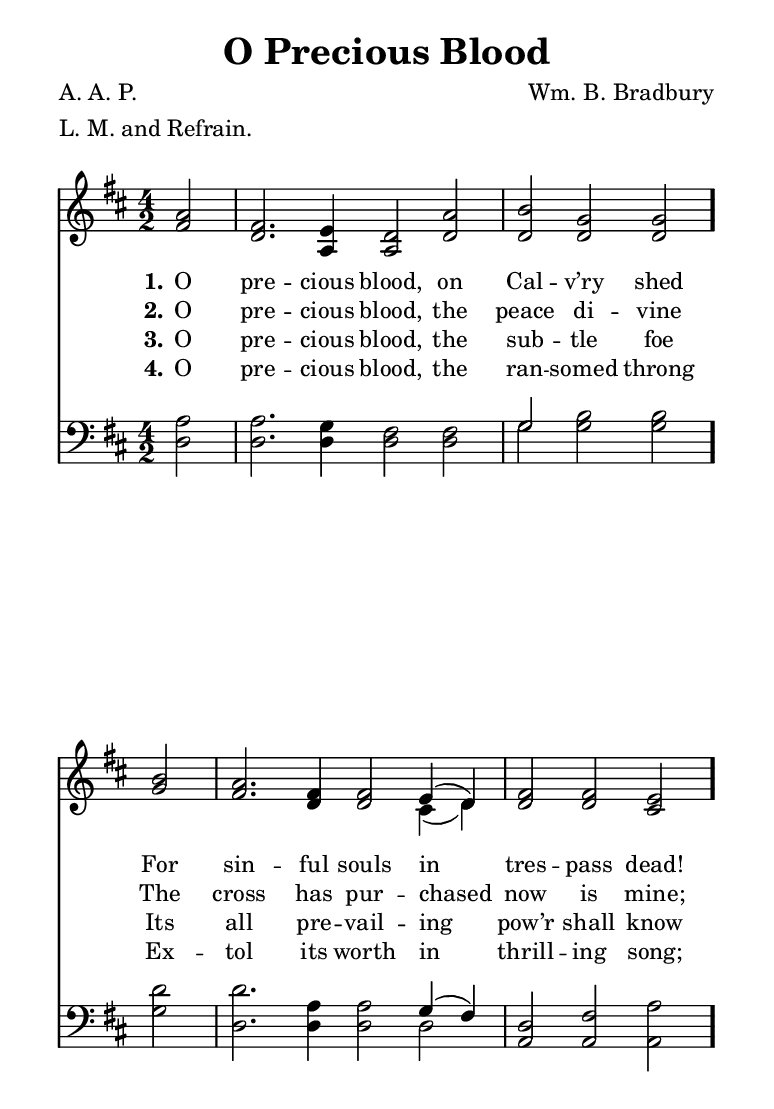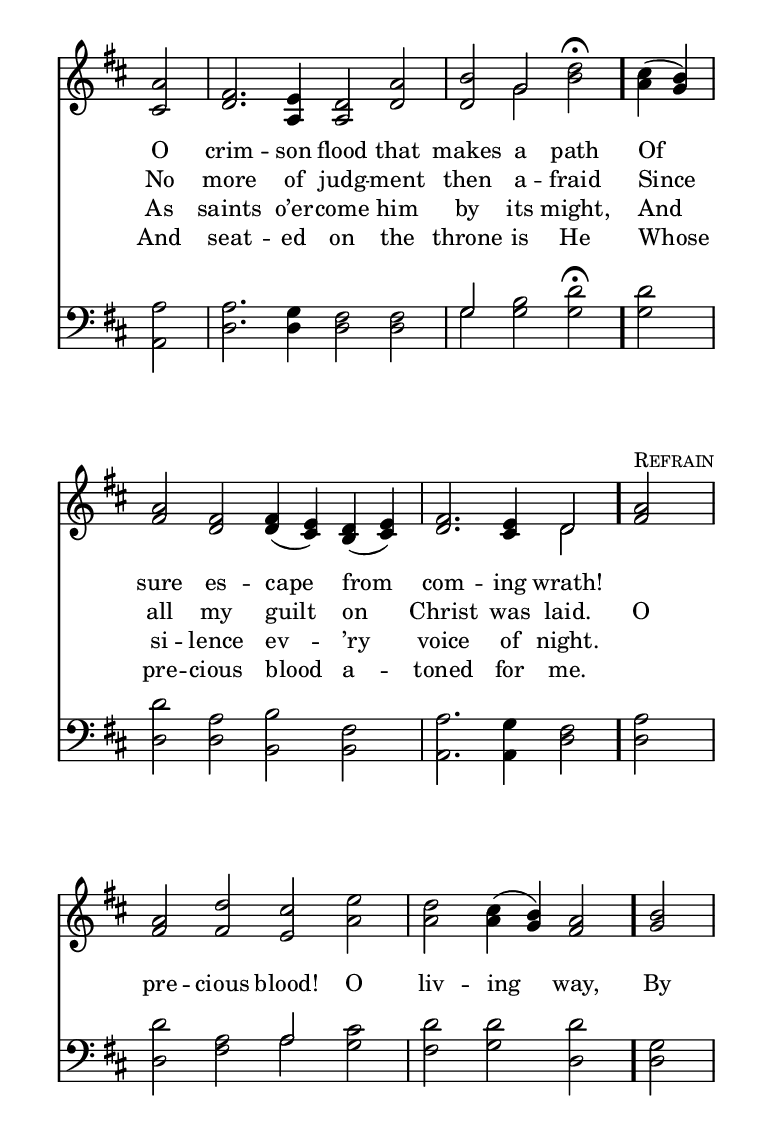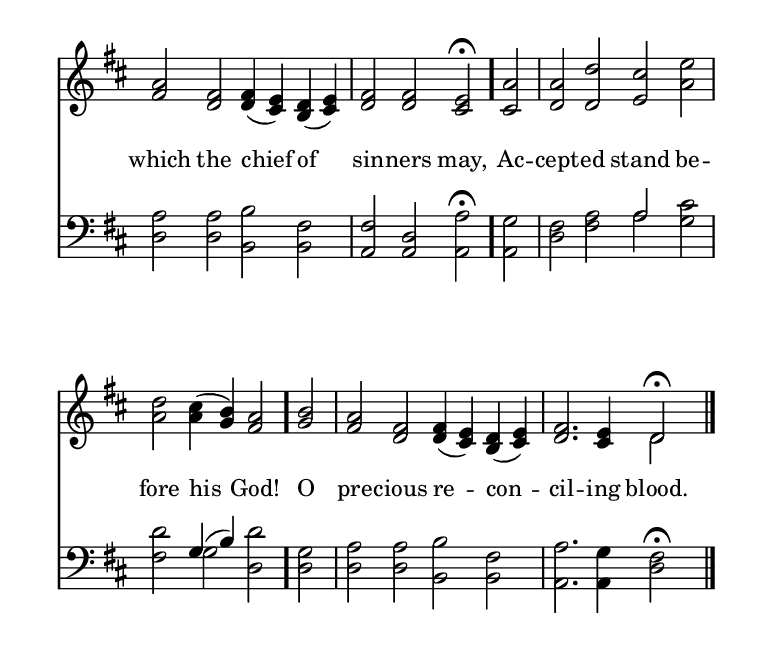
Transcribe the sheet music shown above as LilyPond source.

\include "common/global.ily"
\paper {
  \include "common/paper.ily"
  %ragged-bottom = ##t
  %ragged-last-bottom = ##t
  %systems-per-page = ##f
  %page-count = ##f
}

\header{
  hymnnumber = "108"
  title = "O Precious Blood"
  tunename = "He Leadeth Me"
  meter = "L. M. and Refrain."
  poet = "A. A. P."
  composer = "Wm. B. Bradbury"
  %copyright = ""
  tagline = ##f
}

% for fermata in MIDI
ta = { \tempo 2=80 }
tb = { \tempo 2=40 }

patternAA = { \ta c2 | c2. c4 c2 c2 | c2 c2 c2 }
patternAB = { \ta c2 | c2. c4 c2 c2 | c2 c2 \tb c2 }

patternBA = { \ta c2 | c2. c4 c2 c4( c4) | c2 c2 c2 }
patternBB = { \ta c2 | c2. c4 c2 c2      | c2 c2 c2 }

patternCA = { \ta c4( c4) | c2 c2 c4( c4) c4( c4) | c2. c4 c2 }
patternCB = { \ta c2      | c2 c2 c2      c2      | c2. c4 c2 }
patternCC = { \ta c2      | c2 c2 c4( c4) c4( c4) | c2. c4 \tb c2 }

patternDA = { \ta c2 | c2 c2 c2 c2 | c2 c4( c4) c2 }
patternDB = { c2 }

patternEA = { \ta c2 | c2 c2 c4( c4) c4( c4) | c2 c2 \tb c2 }

global = {
  \include "common/overrides.ily"
  \override Staff.TimeSignature.style = #'numbered
  \time 4/2 % says 3/2 in the original, but this is inconsistent with the music
  \override Score.MetronomeMark.transparent = ##t % hide all fermata changes too
  \ta
  \key d \major
  \partial 2
  \autoBeamOff
}

notesSoprano = {
\global
\relative c'' {

  \changePitch \patternAA { a | fis e d a' | b g g }
  \changePitch \patternBA { b | a fis fis e( d) | fis fis e }
  \changePitch \patternAB { a | fis e d a' | b g d' \fermata }
  \changePitch \patternCA { cis( b) | a fis fis( e) d( e) | fis e d }

  << s^\markup { \small \caps "Refrain" }
  \changePitch \patternDA { a' | a d cis e | d cis( b) a } >>
  \changePitch \patternEA { b | a fis fis( e) d( e) | fis fis e \fermata }
  \changePitch \patternDA { a | a d cis e | d cis( b) a }
  \changePitch \patternCC { b | a fis fis( e) d( e) | fis e d \fermata }

  \bar "|."

}
}

notesAlto = {
\global
\relative e' {

  \changePitch \patternAA { fis | d a a d | d d d }
  \changePitch \patternBA { g | fis d d cis( d) | d d cis }
  \changePitch \patternAA { cis | d a a d | d g b }
  \changePitch \patternCA { a( g) | fis d d( cis) b( cis) | d cis d }

  \changePitch \patternDA { fis | fis fis e a | a a( g) fis }
  \changePitch \patternEA { g | fis d d( cis) b( cis) d d cis }
  \changePitch \patternDA { cis | d d e a | a a( g) fis }
  \changePitch \patternCC { g | fis d d( cis) b( cis) | d cis d }

}
}

notesTenor = {
\global
\relative a {

  \changePitch \patternAA { a | a g fis fis | g b b }
  \changePitch \patternBA { d | d a a g( fis) | d fis a }
  \changePitch \patternAA { a | a g fis fis | g b d }
  \changePitch \patternCB { d | d a b fis | a g fis }

  \changePitch \patternDB { a | d a a cis | d d d }
  \changePitch \patternDB { g, | a a b fis | fis d a' }
  \changePitch \patternDA { g | fis a a cis | d g,( b) d }
  \changePitch \patternCB { g, a a b fis | a g fis }

}
}

notesBass = {
\global
\relative f {

  \changePitch \patternAA { d | d d d d | g g g }
  \changePitch \patternBB { g | d d d d | a a a }
  \changePitch \patternAA { a | d d d d | g g g \fermata }
  \changePitch \patternCB { g | d d b b | a a d }

  \changePitch \patternDB { d | d fis a g | fis g d }
  \changePitch \patternDB { d | d d b b | a a a \fermata }
  \changePitch \patternDB { a | d fis a g | fis g d }
  \changePitch \patternCB { d | d d b b | a a d \fermata }

}
}

Refrain = \lyricmode {

O pre -- cious blood! O liv -- ing way, \bar "."
By which the chief of sin -- ners may, \bar "."
Ac -- cept -- ed stand be -- fore his God! \bar "."
O pre -- cious re -- con -- cil -- ing blood. \bar "."

}

wordsA = \lyricmode {
\set stanza = "1."

O pre -- cious blood, on Cal -- v’ry shed \bar "."
For sin -- ful souls in tres -- pass dead! \bar "."
O crim -- son flood that makes a path \bar "."
Of sure es -- cape from com -- ing wrath! \bar "."

}

wordsB = \lyricmode {
\set stanza = "2."

O pre -- cious blood, the peace di -- vine
The cross has pur -- chased now is mine;
No more of judg -- ment then a -- fraid
Since all my guilt on Christ was laid.

\Refrain

}

wordsC = \lyricmode {
\set stanza = "3."

O pre -- cious blood, the sub -- tle foe
Its all pre -- vail -- ing pow’r shall know
As saints o’er -- come him by its might,
And si -- lence ev -- ’ry voice of night.

}

wordsD = \lyricmode {
\set stanza = "4."

O pre -- cious blood, the ran -- somed throng
Ex -- tol its worth in thrill -- ing song;
And seat -- ed on the throne is He
Whose pre -- cious blood a -- toned for me.

}

\score {
  \context ChoirStaff <<
    \context Staff = upper <<
      \set ChoirStaff.systemStartDelimiter = #'SystemStartBar
      \set ChoirStaff.printPartCombineTexts = ##f
      \partcombine #'(2 . 9) \notesSoprano \notesAlto
      \context NullVoice = sopranos { \voiceOne << \notesSoprano >> }
      \context NullVoice = altos { \voiceTwo << \notesAlto >> }
      \context Lyrics = one   \lyricsto sopranos \wordsA
      \context Lyrics = two   \lyricsto sopranos \wordsB
      \context Lyrics = three \lyricsto sopranos \wordsC
      \context Lyrics = four  \lyricsto sopranos \wordsD
      %\context Lyrics = five  \lyricsto sopranos \wordsE
    >>
    \context Staff = men <<
      \clef bass
      \set ChoirStaff.printPartCombineTexts = ##f
      \partcombine #'(2 . 9) \notesTenor \notesBass
      \context NullVoice = tenors { \voiceOne << \notesTenor >> }
      \context NullVoice = basses { \voiceTwo << \notesBass >> }
    >>
  >>
  \layout {
    \include "common/layout.ily"
  }
  \midi{
    \include "common/midi.ily"
  }
}

\version "2.19.49"  % necessary for upgrading to future LilyPond versions.

% vi:set et ts=2 sw=2 ai nocindent syntax=lilypond:
